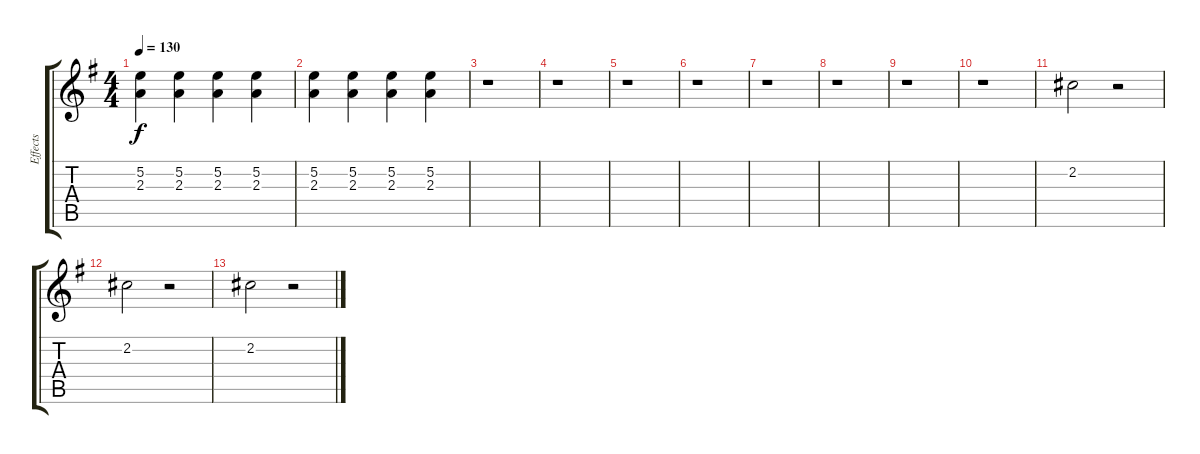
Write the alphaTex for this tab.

\track ("Effects" "Effects") {instrument guitarharmonics}
\staff {score tabs}
\tuning (E4 B3 G3 D3 A2 E2) {hide}
\ts (4 4)
\tempo 130
\clef g2
\ks g
(5.2 2.3).4{dy f} (5.2 2.3).4 (5.2 2.3).4 (5.2 2.3).4 |
(5.2 2.3).4 (5.2 2.3).4 (5.2 2.3).4 (5.2 2.3).4 |
r.1 |
r.1 |
r.1 |
r.1 |
r.1 |
r.1 |
r.1 |
r.1 |
2.2.2{instrument reversecymbal} r.2 |
2.2.2 r.2 |
2.2.2 r.2
